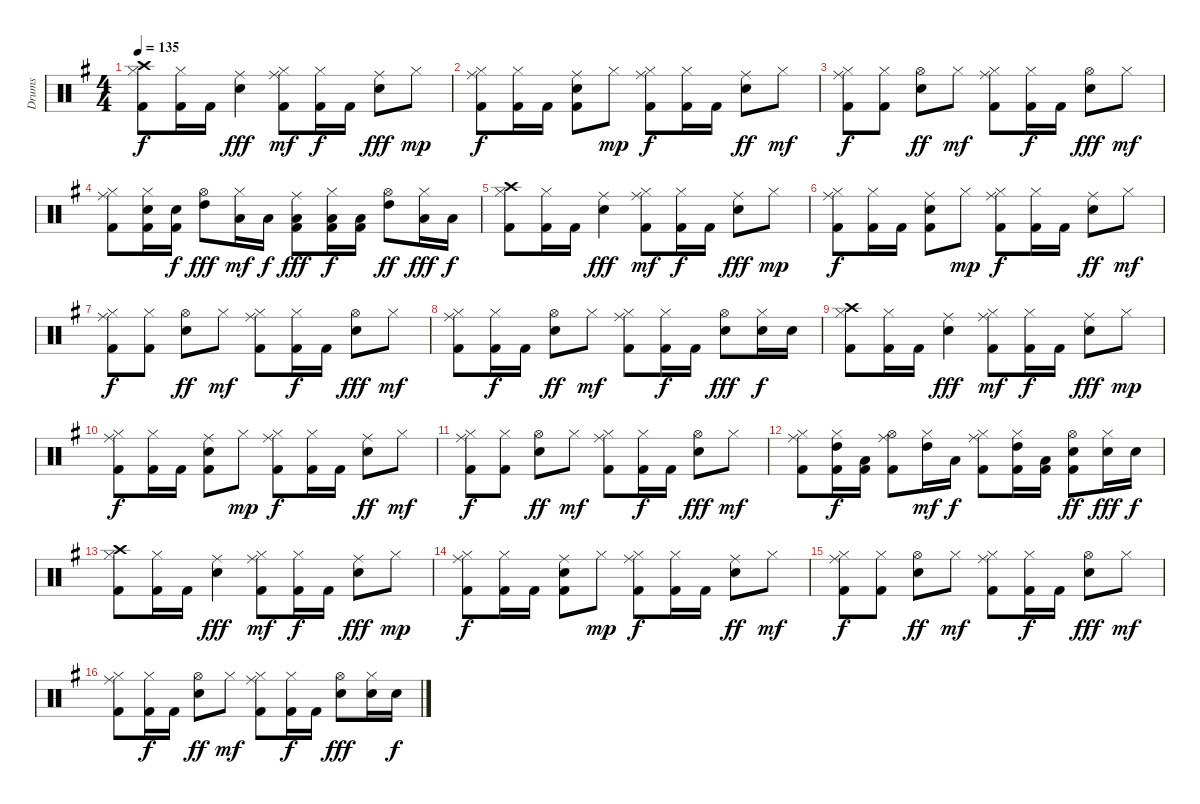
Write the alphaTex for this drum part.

\track ("Drums" "Drums") {instrument percussion}
\staff {score}
\articulation defaults
\ts (4 4)
\tempo 135
\clef neutral
\ks g
("Hi-Hat (closed)" "Crash high (hit)" "Kick (hit) 2").8{dy f} ("Hi-Hat (closed)" "Kick (hit) 2").16 "Kick (hit) 2".16 ("Ride (middle)" "Electric Snare (hit)").4{dy fff} ("Hi-Hat (closed)" "Ride (middle)" "Kick (hit) 2").8{dy mf} ("Hi-Hat (closed)" "Kick (hit) 2").16{dy f} "Kick (hit) 2".16 ("Ride (middle)" "Electric Snare (hit)").8{dy fff} "Hi-Hat (closed)".8{dy mp} |
("Hi-Hat (closed)" "Ride (middle)" "Kick (hit) 2").8{dy f} ("Hi-Hat (closed)" "Kick (hit) 2").16 "Kick (hit) 2".16 ("Ride (middle)" "Electric Snare (hit)" "Kick (hit) 2").8 "Hi-Hat (closed)".8{dy mp} ("Hi-Hat (closed)" "Ride (middle)" "Kick (hit) 2").8{dy f} ("Hi-Hat (closed)" "Kick (hit) 2").16 "Kick (hit) 2".16 ("Ride (middle)" "Electric Snare (hit)").8{dy ff} "Hi-Hat (closed)".8{dy mf} |
("Hi-Hat (closed)" "Ride (middle)" "Kick (hit) 2").8{dy f} ("Hi-Hat (closed)" "Kick (hit) 2").8 ("Hi-Hat (open)" "Electric Snare (hit)").8{dy ff} "Hi-Hat (closed)".8{dy mf} ("Hi-Hat (closed)" "Ride (middle)" "Kick (hit) 2").8 ("Hi-Hat (closed)" "Kick (hit) 2").16{dy f} "Kick (hit) 2".16 ("Hi-Hat (open)" "Electric Snare (hit)").8{dy fff} "Hi-Hat (closed)".8{dy mf} |
("Hi-Hat (closed)" "Ride (middle)" "Kick (hit) 2").8 ("Hi-Hat (closed)" "Electric Snare (hit)" "Kick (hit) 2").16 ("Electric Snare (hit)" "Kick (hit) 2").16{dy f} ("Hi-Hat (open)" "High Tom (hit)").8{dy fff} ("Hi-Hat (closed)" "Low Tom (hit)").16{dy mf} "Low Floor Tom (hit)".16{dy f} ("Ride (middle)" "Low Tom (hit)" "Kick (hit) 2").8{dy fff} ("Hi-Hat (closed)" "Low Tom (hit)" "Kick (hit) 2").16{dy f} ("Low Floor Tom (hit)" "Kick (hit) 2").16 ("Hi-Hat (open)" "High Tom (hit)").8{dy ff} ("Hi-Hat (closed)" "Low Floor Tom (hit)").16{dy fff} "Low Floor Tom (hit)".16{dy f} |
("Hi-Hat (closed)" "Crash high (hit)" "Kick (hit) 2").8 ("Hi-Hat (closed)" "Kick (hit) 2").16 "Kick (hit) 2".16 ("Ride (middle)" "Electric Snare (hit)").4{dy fff} ("Hi-Hat (closed)" "Ride (middle)" "Kick (hit) 2").8{dy mf} ("Hi-Hat (closed)" "Kick (hit) 2").16{dy f} "Kick (hit) 2".16 ("Ride (middle)" "Electric Snare (hit)").8{dy fff} "Hi-Hat (closed)".8{dy mp} |
("Hi-Hat (closed)" "Ride (middle)" "Kick (hit) 2").8{dy f} ("Hi-Hat (closed)" "Kick (hit) 2").16 "Kick (hit) 2".16 ("Ride (middle)" "Electric Snare (hit)" "Kick (hit) 2").8 "Hi-Hat (closed)".8{dy mp} ("Hi-Hat (closed)" "Ride (middle)" "Kick (hit) 2").8{dy f} ("Hi-Hat (closed)" "Kick (hit) 2").16 "Kick (hit) 2".16 ("Ride (middle)" "Electric Snare (hit)").8{dy ff} "Hi-Hat (closed)".8{dy mf} |
("Hi-Hat (closed)" "Ride (middle)" "Kick (hit) 2").8{dy f} ("Hi-Hat (closed)" "Kick (hit) 2").8 ("Hi-Hat (open)" "Electric Snare (hit)").8{dy ff} "Hi-Hat (closed)".8{dy mf} ("Hi-Hat (closed)" "Ride (middle)" "Kick (hit) 2").8 ("Hi-Hat (closed)" "Kick (hit) 2").16{dy f} "Kick (hit) 2".16 ("Hi-Hat (open)" "Electric Snare (hit)").8{dy fff} "Hi-Hat (closed)".8{dy mf} |
("Hi-Hat (closed)" "Ride (middle)" "Kick (hit) 2").8 ("Hi-Hat (closed)" "Kick (hit) 2").16{dy f} "Kick (hit) 2".16 ("Hi-Hat (open)" "Electric Snare (hit)").8{dy ff} "Hi-Hat (closed)".8{dy mf} ("Hi-Hat (closed)" "Ride (middle)" "Kick (hit) 2").8 ("Hi-Hat (closed)" "Kick (hit) 2").16{dy f} "Kick (hit) 2".16 ("Hi-Hat (open)" "Electric Snare (hit)").8{dy fff} ("Hi-Hat (closed)" "Electric Snare (hit)").16{dy f} "Electric Snare (hit)".16 |
("Hi-Hat (closed)" "Crash high (hit)" "Kick (hit) 2").8 ("Hi-Hat (closed)" "Kick (hit) 2").16 "Kick (hit) 2".16 ("Ride (middle)" "Electric Snare (hit)").4{dy fff} ("Hi-Hat (closed)" "Ride (middle)" "Kick (hit) 2").8{dy mf} ("Hi-Hat (closed)" "Kick (hit) 2").16{dy f} "Kick (hit) 2".16 ("Ride (middle)" "Electric Snare (hit)").8{dy fff} "Hi-Hat (closed)".8{dy mp} |
("Hi-Hat (closed)" "Ride (middle)" "Kick (hit) 2").8{dy f} ("Hi-Hat (closed)" "Kick (hit) 2").16 "Kick (hit) 2".16 ("Ride (middle)" "Electric Snare (hit)" "Kick (hit) 2").8 "Hi-Hat (closed)".8{dy mp} ("Hi-Hat (closed)" "Ride (middle)" "Kick (hit) 2").8{dy f} ("Hi-Hat (closed)" "Kick (hit) 2").16 "Kick (hit) 2".16 ("Ride (middle)" "Electric Snare (hit)").8{dy ff} "Hi-Hat (closed)".8{dy mf} |
("Hi-Hat (closed)" "Ride (middle)" "Kick (hit) 2").8{dy f} ("Hi-Hat (closed)" "Kick (hit) 2").8 ("Hi-Hat (open)" "Electric Snare (hit)").8{dy ff} "Hi-Hat (closed)".8{dy mf} ("Hi-Hat (closed)" "Ride (middle)" "Kick (hit) 2").8 ("Hi-Hat (closed)" "Kick (hit) 2").16{dy f} "Kick (hit) 2".16 ("Hi-Hat (open)" "Electric Snare (hit)").8{dy fff} "Hi-Hat (closed)".8{dy mf} |
("Hi-Hat (closed)" "Ride (middle)" "Kick (hit) 2").8 ("Hi-Hat (closed)" "High Tom (hit)" "Kick (hit) 2").16{dy f} ("Low Tom (hit)" "Kick (hit) 2").16 ("Hi-Hat (open)" "Ride (middle)" "Kick (hit) 2").8 ("Hi-Hat (closed)" "High Tom (hit)").16{dy mf} "Low Tom (hit)".16{dy f} ("Hi-Hat (closed)" "Ride (middle)" "Kick (hit) 2").8 ("Hi-Hat (closed)" "High Tom (hit)" "Kick (hit) 2").16 ("Low Tom (hit)" "Kick (hit) 2").16 ("Hi-Hat (open)" "Electric Snare (hit)" "Kick (hit) 2").8{dy ff} ("Hi-Hat (closed)" "Electric Snare (hit)").16{dy fff} "Electric Snare (hit)".16{dy f} |
("Hi-Hat (closed)" "Crash high (hit)" "Kick (hit) 2").8 ("Hi-Hat (closed)" "Kick (hit) 2").16 "Kick (hit) 2".16 ("Ride (middle)" "Electric Snare (hit)").4{dy fff} ("Hi-Hat (closed)" "Ride (middle)" "Kick (hit) 2").8{dy mf} ("Hi-Hat (closed)" "Kick (hit) 2").16{dy f} "Kick (hit) 2".16 ("Ride (middle)" "Electric Snare (hit)").8{dy fff} "Hi-Hat (closed)".8{dy mp} |
("Hi-Hat (closed)" "Ride (middle)" "Kick (hit) 2").8{dy f} ("Hi-Hat (closed)" "Kick (hit) 2").16 "Kick (hit) 2".16 ("Ride (middle)" "Electric Snare (hit)" "Kick (hit) 2").8 "Hi-Hat (closed)".8{dy mp} ("Hi-Hat (closed)" "Ride (middle)" "Kick (hit) 2").8{dy f} ("Hi-Hat (closed)" "Kick (hit) 2").16 "Kick (hit) 2".16 ("Ride (middle)" "Electric Snare (hit)").8{dy ff} "Hi-Hat (closed)".8{dy mf} |
("Hi-Hat (closed)" "Ride (middle)" "Kick (hit) 2").8{dy f} ("Hi-Hat (closed)" "Kick (hit) 2").8 ("Hi-Hat (open)" "Electric Snare (hit)").8{dy ff} "Hi-Hat (closed)".8{dy mf} ("Hi-Hat (closed)" "Ride (middle)" "Kick (hit) 2").8 ("Hi-Hat (closed)" "Kick (hit) 2").16{dy f} "Kick (hit) 2".16 ("Hi-Hat (open)" "Electric Snare (hit)").8{dy fff} "Hi-Hat (closed)".8{dy mf} |
("Hi-Hat (closed)" "Ride (middle)" "Kick (hit) 2").8 ("Hi-Hat (closed)" "Kick (hit) 2").16{dy f} "Kick (hit) 2".16 ("Hi-Hat (open)" "Electric Snare (hit)").8{dy ff} "Hi-Hat (closed)".8{dy mf} ("Hi-Hat (closed)" "Ride (middle)" "Kick (hit) 2").8 ("Hi-Hat (closed)" "Kick (hit) 2").16{dy f} "Kick (hit) 2".16 ("Hi-Hat (open)" "Electric Snare (hit)").8{dy fff} ("Hi-Hat (closed)" "Electric Snare (hit)").16 "Electric Snare (hit)".16{dy f}
